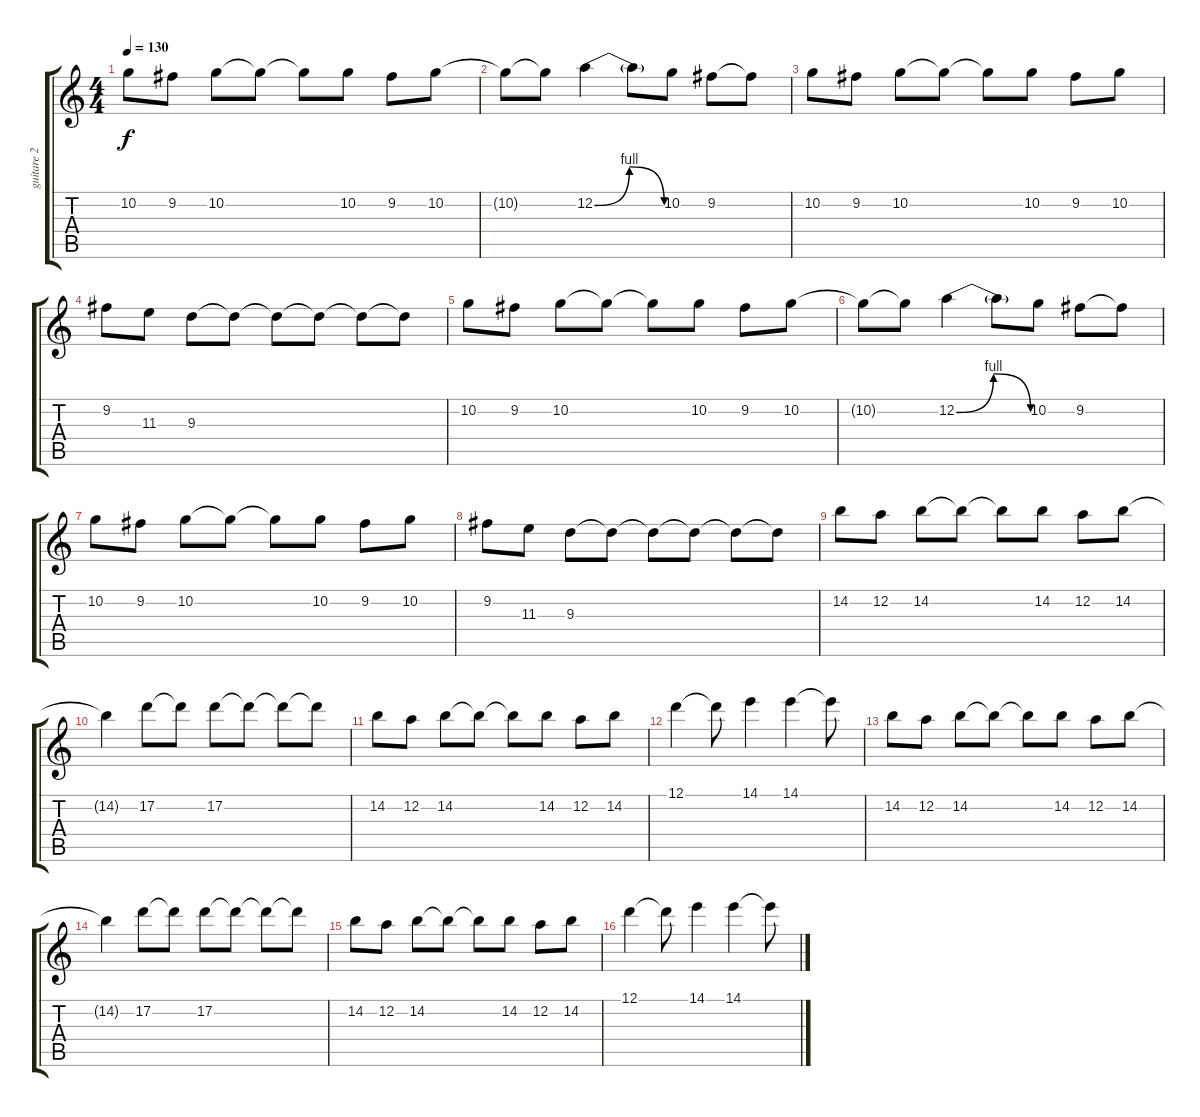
\track ("guitare 2" "guitare 2") {instrument distortionguitar}
\staff {score tabs}
\tuning (D4 A3 F3 C3 G2 C2) {hide}
\ts (4 4)
\tempo 130
\clef g2
\ks c
10.2.8{dy f} 9.2.8 10.2.8 10.2{t}.8 10.2{t}.8 10.2.8 9.2.8 10.2.8 |
10.2{t}.8 10.2{t}.8 12.2{be (bendrelease 0 0 15 4 30 4 60 0)}.4 12.2{t}.8 10.2.8 9.2.8 9.2{t}.8 |
10.2.8 9.2.8 10.2.8 10.2{t}.8 10.2{t}.8 10.2.8 9.2.8 10.2.8 |
9.2.8 11.3.8 9.3.8 9.3{t}.8 9.3{t}.8 9.3{t}.8 9.3{t}.8 9.3{t}.8 |
10.2.8 9.2.8 10.2.8 10.2{t}.8 10.2{t}.8 10.2.8 9.2.8 10.2.8 |
10.2{t}.8 10.2{t}.8 12.2{be (bendrelease 0 0 15 4 30 4 60 0)}.4 12.2{t}.8 10.2.8 9.2.8 9.2{t}.8 |
10.2.8 9.2.8 10.2.8 10.2{t}.8 10.2{t}.8 10.2.8 9.2.8 10.2.8 |
9.2.8 11.3.8 9.3.8 9.3{t}.8 9.3{t}.8 9.3{t}.8 9.3{t}.8 9.3{t}.8 |
14.2.8 12.2.8 14.2.8 14.2{t}.8 14.2{t}.8 14.2.8 12.2.8 14.2.8 |
14.2{t}.4 17.2.8 17.2{t}.8 17.2.8 17.2{t}.8 17.2{t}.8 17.2{t}.8 |
14.2.8 12.2.8 14.2.8 14.2{t}.8 14.2{t}.8 14.2.8 12.2.8 14.2.8 |
12.1.4 12.1{t}.8 14.1.4 14.1.4 14.1{t}.8 |
14.2.8 12.2.8 14.2.8 14.2{t}.8 14.2{t}.8 14.2.8 12.2.8 14.2.8 |
14.2{t}.4 17.2.8 17.2{t}.8 17.2.8 17.2{t}.8 17.2{t}.8 17.2{t}.8 |
14.2.8 12.2.8 14.2.8 14.2{t}.8 14.2{t}.8 14.2.8 12.2.8 14.2.8 |
12.1.4 12.1{t}.8 14.1.4 14.1.4 14.1{t}.8
